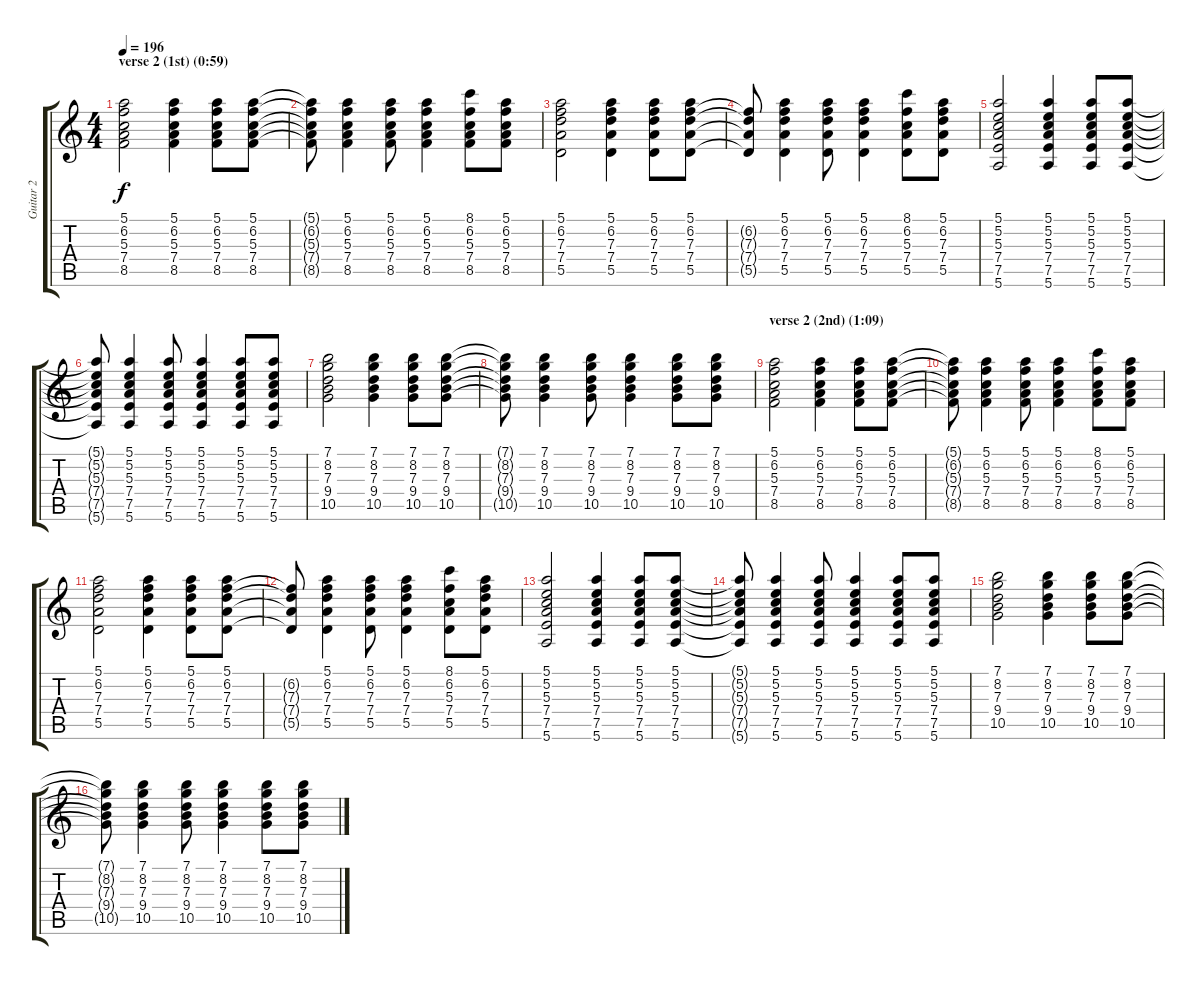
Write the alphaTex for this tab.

\track ("Guitar 2" "Guitar 2") {instrument electricguitarclean}
\staff {score tabs}
\tuning (E4 B3 G3 D3 A2 E2) {hide}
\ts (4 4)
\section ("" "verse 2 (1st) (0:59)")
\tempo 196
\clef g2
\ks c
(5.1 6.2 5.3 7.4 8.5).2{dy f volume 7} (5.1 6.2 5.3 7.4 8.5).4 (5.1 6.2 5.3 7.4 8.5).8 (5.1 6.2 5.3 7.4 8.5).8 |
(5.1{t} 6.2{t} 5.3{t} 7.4{t} 8.5{t}).8 (5.1 6.2 5.3 7.4 8.5).4 (5.1 6.2 5.3 7.4 8.5).8 (5.1 6.2 5.3 7.4 8.5).4 (8.1 6.2 5.3 7.4 8.5).8 (5.1 6.2 5.3 7.4 8.5).8 |
(5.1 6.2 7.3 7.4 5.5).2 (5.1 6.2 7.3 7.4 5.5).4 (5.1 6.2 7.3 7.4 5.5).8 (5.1 6.2 7.3 7.4 5.5).8 |
(6.2{t} 7.3{t} 7.4{t} 5.5{t}).8 (5.1 6.2 7.3 7.4 5.5).4 (5.1 6.2 7.3 7.4 5.5).8 (5.1 6.2 7.3 7.4 5.5).4 (8.1 6.2 5.3 7.4 5.5).8 (5.1 6.2 7.3 7.4 5.5).8 |
(5.1 5.2 5.3 7.4 7.5 5.6).2 (5.1 5.2 5.3 7.4 7.5 5.6).4 (5.1 5.2 5.3 7.4 7.5 5.6).8 (5.1 5.2 5.3 7.4 7.5 5.6).8 |
(5.1{t} 5.2{t} 5.3{t} 7.4{t} 7.5{t} 5.6{t}).8 (5.1 5.2 5.3 7.4 7.5 5.6).4 (5.1 5.2 5.3 7.4 7.5 5.6).8 (5.1 5.2 5.3 7.4 7.5 5.6).4 (5.1 5.2 5.3 7.4 7.5 5.6).8 (5.1 5.2 5.3 7.4 7.5 5.6).8 |
(7.1 8.2 7.3 9.4 10.5).2 (7.1 8.2 7.3 9.4 10.5).4 (7.1 8.2 7.3 9.4 10.5).8 (7.1 8.2 7.3 9.4 10.5).8 |
(7.1{t} 8.2{t} 7.3{t} 9.4{t} 10.5{t}).8 (7.1 8.2 7.3 9.4 10.5).4 (7.1 8.2 7.3 9.4 10.5).8 (7.1 8.2 7.3 9.4 10.5).4 (7.1 8.2 7.3 9.4 10.5).8 (7.1 8.2 7.3 9.4 10.5).8 |
\section ("" "verse 2 (2nd) (1:09)")
(5.1 6.2 5.3 7.4 8.5).2{volume 7} (5.1 6.2 5.3 7.4 8.5).4 (5.1 6.2 5.3 7.4 8.5).8 (5.1 6.2 5.3 7.4 8.5).8 |
(5.1{t} 6.2{t} 5.3{t} 7.4{t} 8.5{t}).8 (5.1 6.2 5.3 7.4 8.5).4 (5.1 6.2 5.3 7.4 8.5).8 (5.1 6.2 5.3 7.4 8.5).4 (8.1 6.2 5.3 7.4 8.5).8 (5.1 6.2 5.3 7.4 8.5).8 |
(5.1 6.2 7.3 7.4 5.5).2 (5.1 6.2 7.3 7.4 5.5).4 (5.1 6.2 7.3 7.4 5.5).8 (5.1 6.2 7.3 7.4 5.5).8 |
(6.2{t} 7.3{t} 7.4{t} 5.5{t}).8 (5.1 6.2 7.3 7.4 5.5).4 (5.1 6.2 7.3 7.4 5.5).8 (5.1 6.2 7.3 7.4 5.5).4 (8.1 6.2 5.3 7.4 5.5).8 (5.1 6.2 7.3 7.4 5.5).8 |
(5.1 5.2 5.3 7.4 7.5 5.6).2 (5.1 5.2 5.3 7.4 7.5 5.6).4 (5.1 5.2 5.3 7.4 7.5 5.6).8 (5.1 5.2 5.3 7.4 7.5 5.6).8 |
(5.1{t} 5.2{t} 5.3{t} 7.4{t} 7.5{t} 5.6{t}).8 (5.1 5.2 5.3 7.4 7.5 5.6).4 (5.1 5.2 5.3 7.4 7.5 5.6).8 (5.1 5.2 5.3 7.4 7.5 5.6).4 (5.1 5.2 5.3 7.4 7.5 5.6).8 (5.1 5.2 5.3 7.4 7.5 5.6).8 |
(7.1 8.2 7.3 9.4 10.5).2 (7.1 8.2 7.3 9.4 10.5).4 (7.1 8.2 7.3 9.4 10.5).8 (7.1 8.2 7.3 9.4 10.5).8 |
(7.1{t} 8.2{t} 7.3{t} 9.4{t} 10.5{t}).8 (7.1 8.2 7.3 9.4 10.5).4 (7.1 8.2 7.3 9.4 10.5).8 (7.1 8.2 7.3 9.4 10.5).4 (7.1 8.2 7.3 9.4 10.5).8 (7.1 8.2 7.3 9.4 10.5).8
